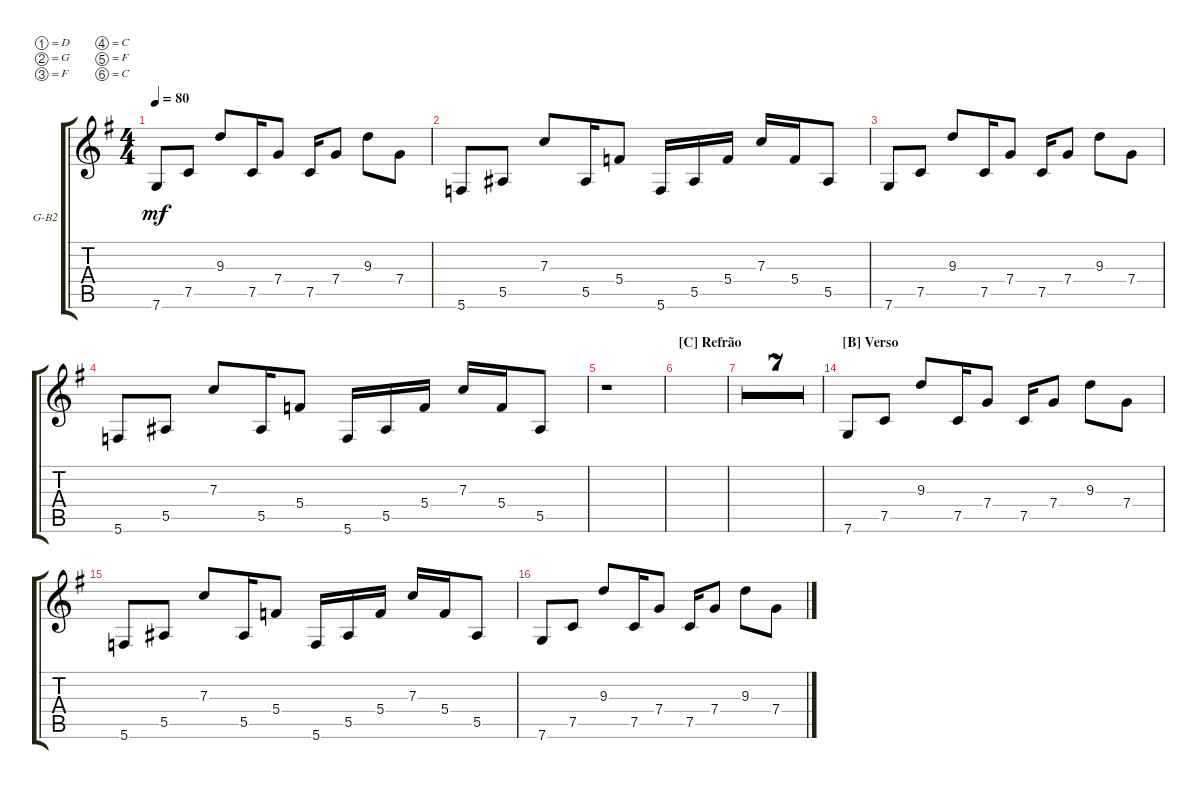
\defaultSystemsLayout 4
\bracketExtendMode groupsimilarinstruments
\firstSystemTrackNameOrientation horizontal
\otherSystemsTrackNameOrientation horizontal
\track ("Guitar Base" "G-B2") {multiBarRest instrument electricguitarclean}
\staff {score tabs}
\tuning (D4 G3 F3 C3 F2 C2)
\ts (4 4)
\tempo 80
\clef g2
\ks g
7.6.8{dy mf} 7.5.8 9.3.8 7.5.16 7.4.8 7.5.16 7.4.8 9.3.8 7.4.8 |
5.6.8 5.5.8 7.3.8 5.5.16 5.4.8 5.6.16 5.5.16 5.4.16 7.3.16 5.4.16 5.5.8 |
7.6.8 7.5.8 9.3.8 7.5.16 7.4.8 7.5.16 7.4.8 9.3.8 7.4.8 |
5.6.8 5.5.8 7.3.8 5.5.16 5.4.8 5.6.16 5.5.16 5.4.16 7.3.16 5.4.16 5.5.8 |
r.1 |
\section ("C" "Refrão")
|
|
|
|
|
|
|
|
\section ("B" "Verso")
7.6.8 7.5.8 9.3.8 7.5.16 7.4.8 7.5.16 7.4.8 9.3.8 7.4.8 |
5.6.8 5.5.8 7.3.8 5.5.16 5.4.8 5.6.16 5.5.16 5.4.16 7.3.16 5.4.16 5.5.8 |
7.6.8 7.5.8 9.3.8 7.5.16 7.4.8 7.5.16 7.4.8 9.3.8 7.4.8
